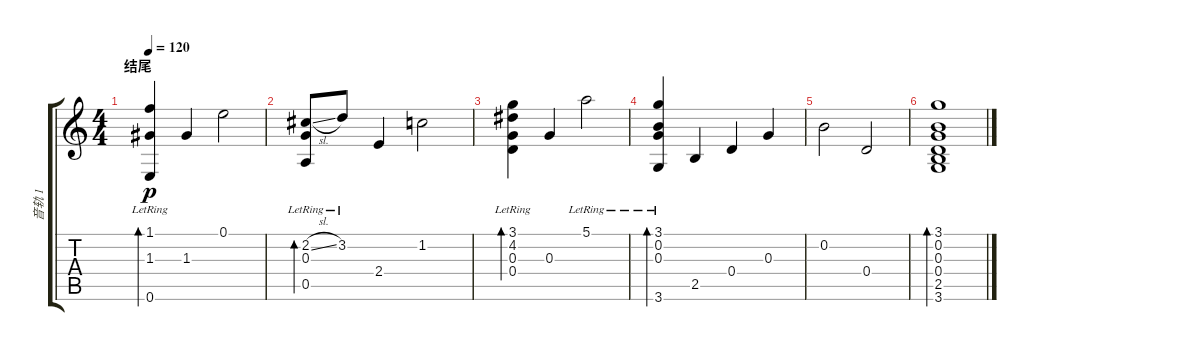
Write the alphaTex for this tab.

\track ("音轨 1" "音轨 1") {instrument acousticguitarsteel}
\staff {score tabs}
\tuning (E4 B3 G3 D3 A2 E2) {hide}
\ts (4 4)
\section ("" "结尾")
\tempo 120
\clef g2
\ks c
(1.1{lr} 1.3 0.6).4{bd 60 dy p} 1.3.4 0.1.2 |
(2.2{sl} 0.3{lr} 0.5{lr}).8{bd 60} 3.2{lr}.8 2.4.4 1.2.2 |
(3.1{lr} 4.2 0.3 0.4).4{bd 60} 0.3.4 5.1{lr}.2 |
(3.1{lr} 0.2 0.3 3.6).4{bd 60} 2.5.4 0.4.4 0.3.4 |
0.2.2 0.4.2 |
(3.1 0.2 0.3 0.4 2.5 3.6).1{bd 60}
